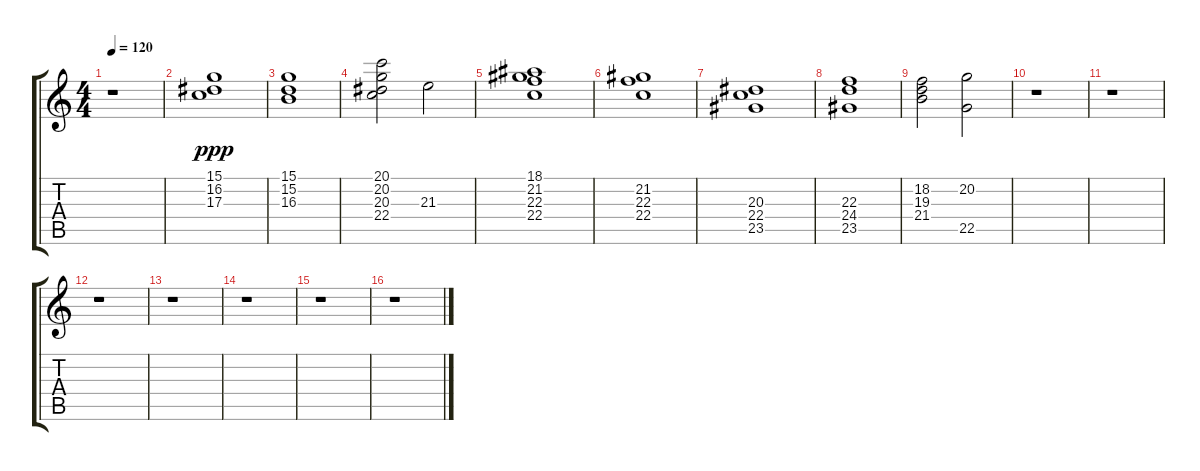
\track "" {instrument stringensemble2}
\staff {score tabs}
\tuning (E4 B3 G3 D3 A2 E2) {hide}
\ts (4 4)
\tempo 120
\clef g2
\ks c
r.1{dy ppp} |
(15.1 16.2 17.3).1 |
(15.1 15.2 16.3).1 |
(20.1 20.2 20.3 22.4).2 21.3.2 |
(18.1 21.2 22.3 22.4).1 |
(21.2 22.3 22.4).1 |
(20.3 22.4 23.5).1 |
(22.3 24.4 23.5).1 |
(18.2 19.3 21.4).2 (20.2 22.5).2 |
r.1 |
r.1 |
r.1 |
r.1 |
r.1 |
r.1 |
r.1
